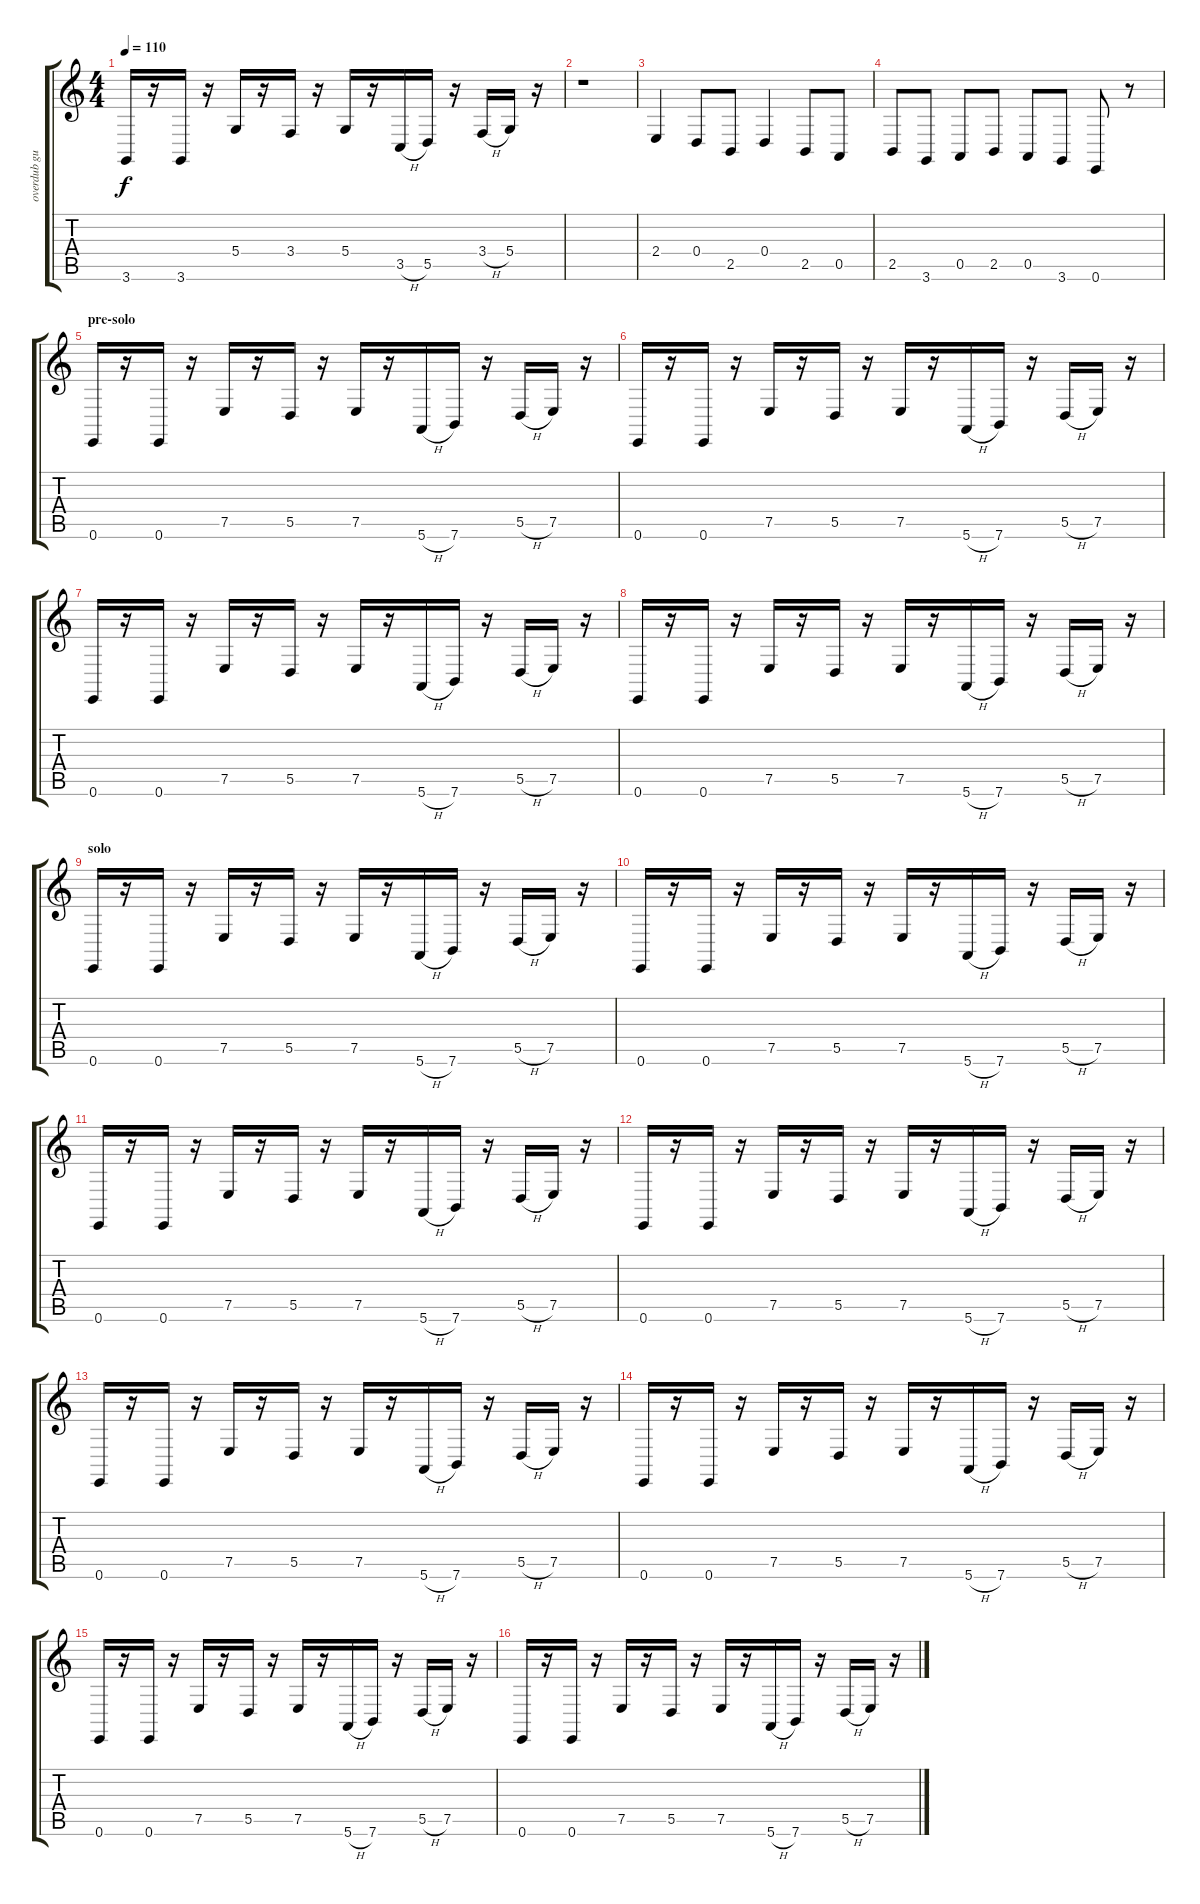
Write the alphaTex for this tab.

\track ("overdub guitar I" "overdub gu") {instrument harpsichord}
\staff {score tabs}
\tuning (E4 B3 G3 D3 A2 E2) {hide}
\ts (4 4)
\tempo 110
\clef g2
\ks aminor
3.6.16{dy f} r.16 3.6.16 r.16 5.4.16 r.16 3.4.16 r.16 5.4.16 r.16 3.5{h}.16 5.5.16 r.16 3.4{h}.16 5.4.16 r.16 |
r.1 |
2.4.4 0.4.8 2.5.8 0.4.4 2.5.8 0.5.8 |
2.5.8 3.6.8 0.5.8 2.5.8 0.5.8 3.6.8 0.6.8 r.8 |
\section ("" "pre-solo")
0.6.16 r.16 0.6.16 r.16 7.5.16 r.16 5.5.16 r.16 7.5.16 r.16 5.6{h}.16 7.6.16 r.16 5.5{h}.16 7.5.16 r.16 |
0.6.16 r.16 0.6.16 r.16 7.5.16 r.16 5.5.16 r.16 7.5.16 r.16 5.6{h}.16 7.6.16 r.16 5.5{h}.16 7.5.16 r.16 |
0.6.16 r.16 0.6.16 r.16 7.5.16 r.16 5.5.16 r.16 7.5.16 r.16 5.6{h}.16 7.6.16 r.16 5.5{h}.16 7.5.16 r.16 |
0.6.16 r.16 0.6.16 r.16 7.5.16 r.16 5.5.16 r.16 7.5.16 r.16 5.6{h}.16 7.6.16 r.16 5.5{h}.16 7.5.16 r.16 |
\section ("" "solo")
0.6.16 r.16 0.6.16 r.16 7.5.16 r.16 5.5.16 r.16 7.5.16 r.16 5.6{h}.16 7.6.16 r.16 5.5{h}.16 7.5.16 r.16 |
0.6.16 r.16 0.6.16 r.16 7.5.16 r.16 5.5.16 r.16 7.5.16 r.16 5.6{h}.16 7.6.16 r.16 5.5{h}.16 7.5.16 r.16 |
0.6.16 r.16 0.6.16 r.16 7.5.16 r.16 5.5.16 r.16 7.5.16 r.16 5.6{h}.16 7.6.16 r.16 5.5{h}.16 7.5.16 r.16 |
0.6.16 r.16 0.6.16 r.16 7.5.16 r.16 5.5.16 r.16 7.5.16 r.16 5.6{h}.16 7.6.16 r.16 5.5{h}.16 7.5.16 r.16 |
0.6.16 r.16 0.6.16 r.16 7.5.16 r.16 5.5.16 r.16 7.5.16 r.16 5.6{h}.16 7.6.16 r.16 5.5{h}.16 7.5.16 r.16 |
0.6.16 r.16 0.6.16 r.16 7.5.16 r.16 5.5.16 r.16 7.5.16 r.16 5.6{h}.16 7.6.16 r.16 5.5{h}.16 7.5.16 r.16 |
0.6.16 r.16 0.6.16 r.16 7.5.16 r.16 5.5.16 r.16 7.5.16 r.16 5.6{h}.16 7.6.16 r.16 5.5{h}.16 7.5.16 r.16 |
0.6.16 r.16 0.6.16 r.16 7.5.16 r.16 5.5.16 r.16 7.5.16 r.16 5.6{h}.16 7.6.16 r.16 5.5{h}.16 7.5.16 r.16
